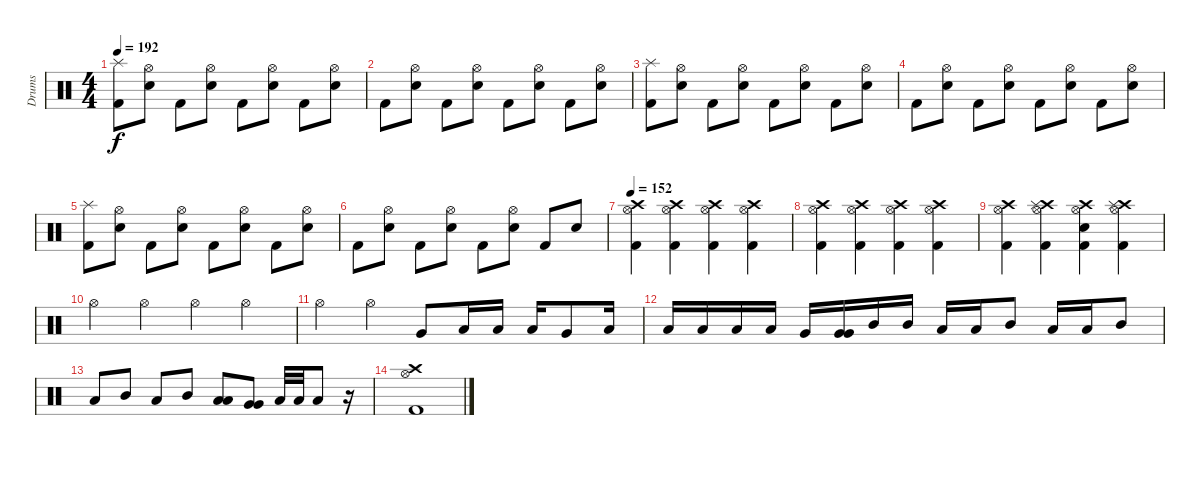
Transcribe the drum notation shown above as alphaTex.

\track ("Drums" "Drums") {instrument percussion}
\staff {score}
\articulation defaults
\ts (4 4)
\tempo 192
\clef neutral
\ks c
("Kick (hit) 2" "Splash (hit)").8{dy f} ("Snare (hit) 2" "Hi-Hat (open)").8 "Kick (hit) 2".8 ("Snare (hit) 2" "Hi-Hat (open)").8 "Kick (hit) 2".8 ("Snare (hit) 2" "Hi-Hat (open)").8 "Kick (hit) 2".8 ("Snare (hit) 2" "Hi-Hat (open)").8 |
"Kick (hit) 2".8 ("Snare (hit) 2" "Hi-Hat (open)").8 "Kick (hit) 2".8 ("Snare (hit) 2" "Hi-Hat (open)").8 "Kick (hit) 2".8 ("Snare (hit) 2" "Hi-Hat (open)").8 "Kick (hit) 2".8 ("Snare (hit) 2" "Hi-Hat (open)").8 |
("Kick (hit) 2" "Splash (hit)").8 ("Snare (hit) 2" "Hi-Hat (open)").8 "Kick (hit) 2".8 ("Snare (hit) 2" "Hi-Hat (open)").8 "Kick (hit) 2".8 ("Snare (hit) 2" "Hi-Hat (open)").8 "Kick (hit) 2".8 ("Snare (hit) 2" "Hi-Hat (open)").8 |
"Kick (hit) 2".8 ("Snare (hit) 2" "Hi-Hat (open)").8 "Kick (hit) 2".8 ("Snare (hit) 2" "Hi-Hat (open)").8 "Kick (hit) 2".8 ("Snare (hit) 2" "Hi-Hat (open)").8 "Kick (hit) 2".8 ("Snare (hit) 2" "Hi-Hat (open)").8 |
("Kick (hit) 2" "Splash (hit)").8 ("Snare (hit) 2" "Hi-Hat (open)").8 "Kick (hit) 2".8 ("Snare (hit) 2" "Hi-Hat (open)").8 "Kick (hit) 2".8 ("Snare (hit) 2" "Hi-Hat (open)").8 "Kick (hit) 2".8 ("Snare (hit) 2" "Hi-Hat (open)").8 |
"Kick (hit) 2".8 ("Snare (hit) 2" "Hi-Hat (open)").8 "Kick (hit) 2".8 ("Snare (hit) 2" "Hi-Hat (open)").8 "Kick (hit) 2".8 ("Snare (hit) 2" "Hi-Hat (open)").8 "Kick (hit) 2".8 "Snare (hit) 2".8 |
\tempo 152
("Kick (hit) 2" "Hi-Hat (open)" "Crash high (hit)").4 ("Hi-Hat (open)" "Kick (hit) 2" "Crash high (hit)").4 ("Hi-Hat (open)" "Kick (hit) 2" "Crash high (hit)").4 ("Hi-Hat (open)" "Kick (hit) 2" "Crash high (hit)").4 |
("Hi-Hat (open)" "Kick (hit) 2" "Crash high (hit)").4 ("Hi-Hat (open)" "Kick (hit) 2" "Crash high (hit)").4 ("Hi-Hat (open)" "Kick (hit) 2" "Crash high (hit)").4 ("Hi-Hat (open)" "Kick (hit) 2" "Crash high (hit)").4 |
("Crash high (hit)" "Kick (hit) 2" "Hi-Hat (open)").4 ("Hi-Hat (open)" "Crash high (hit)" "Splash (hit)" "Kick (hit) 2").4 ("Hi-Hat (open)" "Crash high (hit)" "Kick (hit) 2" "Snare (hit) 2").4 ("Hi-Hat (open)" "Crash high (hit)" "Splash (hit)" "Kick (hit) 2").4 |
"Hi-Hat (open)".4 "Hi-Hat (open)".4 "Hi-Hat (open)".4 "Hi-Hat (open)".4 |
"Hi-Hat (open)".4 "Hi-Hat (open)".4 "Very Low Tom (hit)".8 "Low Tom (hit)".16 "Low Tom (hit)".16 "Low Tom (hit)".16 "Very Low Tom (hit)".8 "Low Tom (hit)".16 |
"Low Tom (hit)".16 "Low Tom (hit)".16 "Low Tom (hit)".16 "Low Tom (hit)".16 "Very Low Tom (hit)".16 ("Very Low Tom (hit)" "Very Low Tom (hit)").16 "Mid Tom (hit)".16 "Mid Tom (hit)".16 "Low Tom (hit)".16 "Low Tom (hit)".16 "Mid Tom (hit)".8 "Low Tom (hit)".16 "Low Tom (hit)".16 "Mid Tom (hit)".8 |
"Low Tom (hit)".8 "Mid Tom (hit)".8 "Low Tom (hit)".8 "Mid Tom (hit)".8 ("Low Tom (hit)" "Low Tom (hit)").8 ("Very Low Tom (hit)" "Very Low Tom (hit)").8 "Low Tom (hit)".32 "Low Tom (hit)".32 "Low Tom (hit)".8 r.16 |
("Hi-Hat (open)" "Crash high (hit)" "Kick (hit) 2").1
